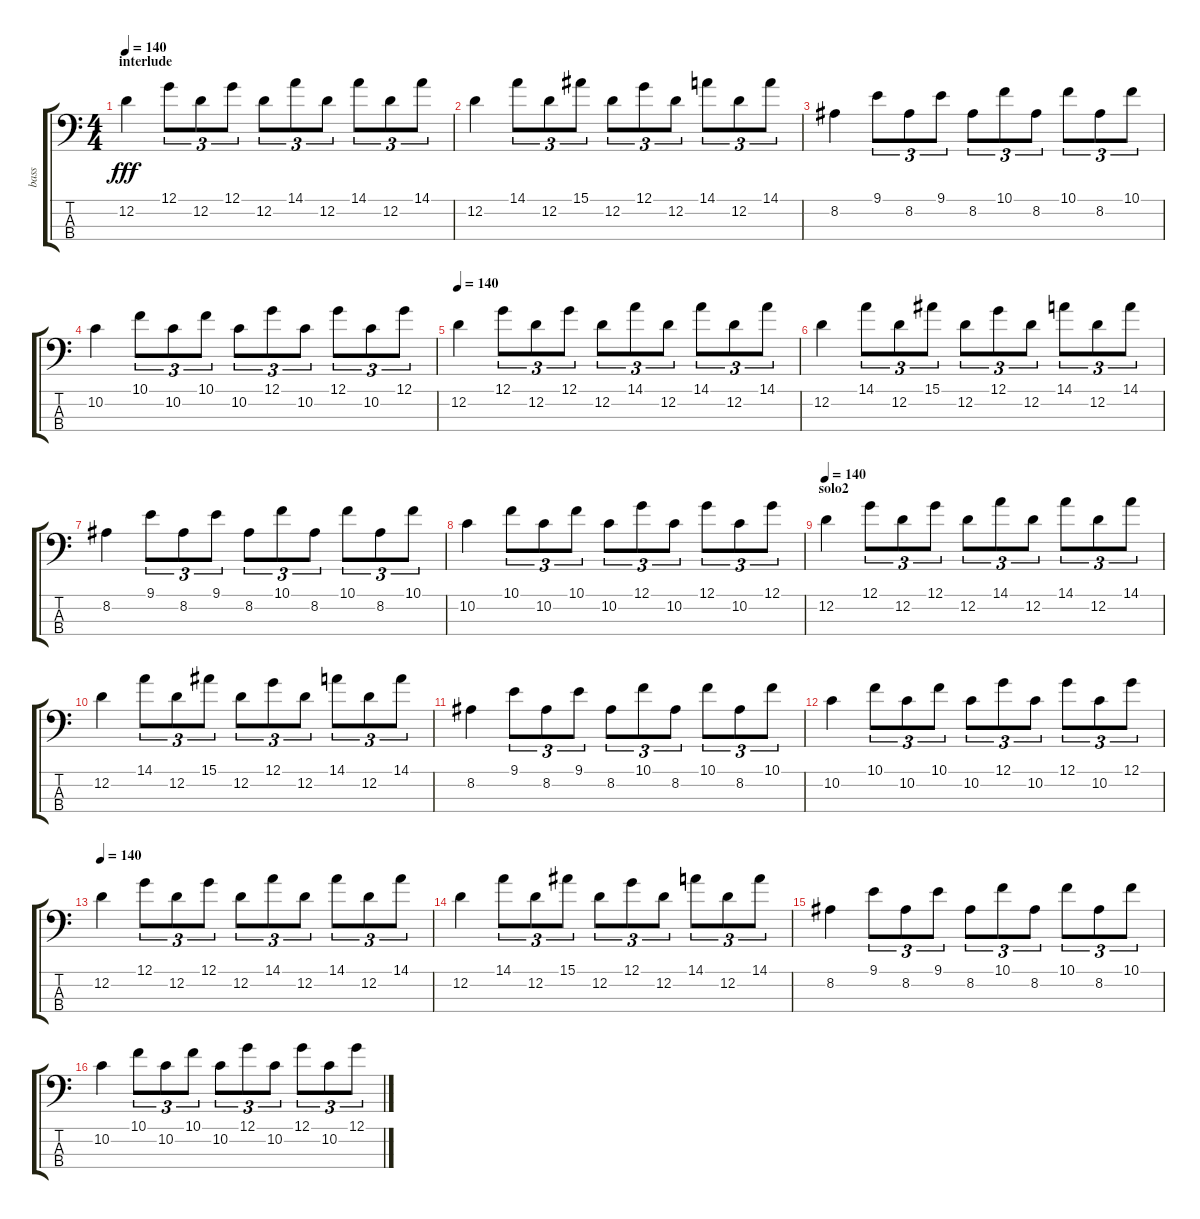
\track ("bass" "bass") {instrument electricbassfinger}
\staff {score tabs}
\tuning (G2 D2 A1 D1) {hide}
\ts (4 4)
\section ("" "interlude")
\tempo 140
\clef f4
\ks c
12.2.4{dy fff} 12.1.8{tu (3 2)} 12.2.8{tu (3 2)} 12.1.8{tu (3 2)} 12.2.8{tu (3 2)} 14.1.8{tu (3 2)} 12.2.8{tu (3 2)} 14.1.8{tu (3 2)} 12.2.8{tu (3 2)} 14.1.8{tu (3 2)} |
12.2.4 14.1.8{tu (3 2)} 12.2.8{tu (3 2)} 15.1.8{tu (3 2)} 12.2.8{tu (3 2)} 12.1.8{tu (3 2)} 12.2.8{tu (3 2)} 14.1.8{tu (3 2)} 12.2.8{tu (3 2)} 14.1.8{tu (3 2)} |
8.2.4 9.1.8{tu (3 2)} 8.2.8{tu (3 2)} 9.1.8{tu (3 2)} 8.2.8{tu (3 2)} 10.1.8{tu (3 2)} 8.2.8{tu (3 2)} 10.1.8{tu (3 2)} 8.2.8{tu (3 2)} 10.1.8{tu (3 2)} |
10.2.4 10.1.8{tu (3 2)} 10.2.8{tu (3 2)} 10.1.8{tu (3 2)} 10.2.8{tu (3 2)} 12.1.8{tu (3 2)} 10.2.8{tu (3 2)} 12.1.8{tu (3 2)} 10.2.8{tu (3 2)} 12.1.8{tu (3 2)} |
\tempo 140
12.2.4 12.1.8{tu (3 2)} 12.2.8{tu (3 2)} 12.1.8{tu (3 2)} 12.2.8{tu (3 2)} 14.1.8{tu (3 2)} 12.2.8{tu (3 2)} 14.1.8{tu (3 2)} 12.2.8{tu (3 2)} 14.1.8{tu (3 2)} |
12.2.4 14.1.8{tu (3 2)} 12.2.8{tu (3 2)} 15.1.8{tu (3 2)} 12.2.8{tu (3 2)} 12.1.8{tu (3 2)} 12.2.8{tu (3 2)} 14.1.8{tu (3 2)} 12.2.8{tu (3 2)} 14.1.8{tu (3 2)} |
8.2.4 9.1.8{tu (3 2)} 8.2.8{tu (3 2)} 9.1.8{tu (3 2)} 8.2.8{tu (3 2)} 10.1.8{tu (3 2)} 8.2.8{tu (3 2)} 10.1.8{tu (3 2)} 8.2.8{tu (3 2)} 10.1.8{tu (3 2)} |
10.2.4 10.1.8{tu (3 2)} 10.2.8{tu (3 2)} 10.1.8{tu (3 2)} 10.2.8{tu (3 2)} 12.1.8{tu (3 2)} 10.2.8{tu (3 2)} 12.1.8{tu (3 2)} 10.2.8{tu (3 2)} 12.1.8{tu (3 2)} |
\section ("" "solo2")
\tempo 140
12.2.4 12.1.8{tu (3 2)} 12.2.8{tu (3 2)} 12.1.8{tu (3 2)} 12.2.8{tu (3 2)} 14.1.8{tu (3 2)} 12.2.8{tu (3 2)} 14.1.8{tu (3 2)} 12.2.8{tu (3 2)} 14.1.8{tu (3 2)} |
12.2.4 14.1.8{tu (3 2)} 12.2.8{tu (3 2)} 15.1.8{tu (3 2)} 12.2.8{tu (3 2)} 12.1.8{tu (3 2)} 12.2.8{tu (3 2)} 14.1.8{tu (3 2)} 12.2.8{tu (3 2)} 14.1.8{tu (3 2)} |
8.2.4 9.1.8{tu (3 2)} 8.2.8{tu (3 2)} 9.1.8{tu (3 2)} 8.2.8{tu (3 2)} 10.1.8{tu (3 2)} 8.2.8{tu (3 2)} 10.1.8{tu (3 2)} 8.2.8{tu (3 2)} 10.1.8{tu (3 2)} |
10.2.4 10.1.8{tu (3 2)} 10.2.8{tu (3 2)} 10.1.8{tu (3 2)} 10.2.8{tu (3 2)} 12.1.8{tu (3 2)} 10.2.8{tu (3 2)} 12.1.8{tu (3 2)} 10.2.8{tu (3 2)} 12.1.8{tu (3 2)} |
\tempo 140
12.2.4 12.1.8{tu (3 2)} 12.2.8{tu (3 2)} 12.1.8{tu (3 2)} 12.2.8{tu (3 2)} 14.1.8{tu (3 2)} 12.2.8{tu (3 2)} 14.1.8{tu (3 2)} 12.2.8{tu (3 2)} 14.1.8{tu (3 2)} |
12.2.4 14.1.8{tu (3 2)} 12.2.8{tu (3 2)} 15.1.8{tu (3 2)} 12.2.8{tu (3 2)} 12.1.8{tu (3 2)} 12.2.8{tu (3 2)} 14.1.8{tu (3 2)} 12.2.8{tu (3 2)} 14.1.8{tu (3 2)} |
8.2.4 9.1.8{tu (3 2)} 8.2.8{tu (3 2)} 9.1.8{tu (3 2)} 8.2.8{tu (3 2)} 10.1.8{tu (3 2)} 8.2.8{tu (3 2)} 10.1.8{tu (3 2)} 8.2.8{tu (3 2)} 10.1.8{tu (3 2)} |
10.2.4 10.1.8{tu (3 2)} 10.2.8{tu (3 2)} 10.1.8{tu (3 2)} 10.2.8{tu (3 2)} 12.1.8{tu (3 2)} 10.2.8{tu (3 2)} 12.1.8{tu (3 2)} 10.2.8{tu (3 2)} 12.1.8{tu (3 2)}
